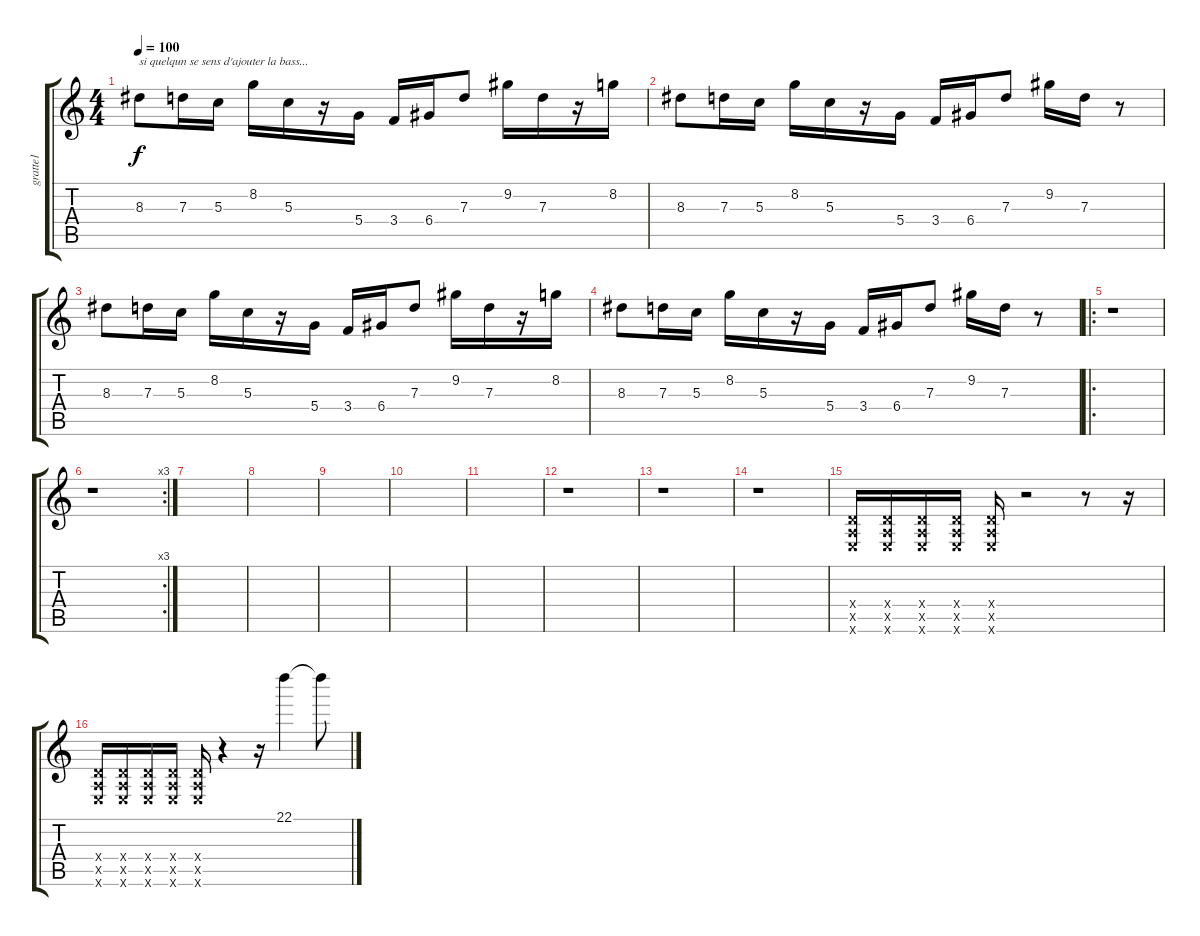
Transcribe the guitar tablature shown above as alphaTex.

\track ("gratte1" "gratte1") {instrument overdrivenguitar}
\staff {score tabs}
\tuning (E4 B3 G3 D3 A2 E2) {hide}
\ts (4 4)
\tempo 100
\clef g2
\ks c
8.3.8{txt "si quelqun se sens d'ajouter la bass..." dy f instrument overdrivenguitar} 7.3.16 5.3.16 8.2.16 5.3.16 r.16 5.4.16 3.4.16 6.4.16 7.3.8 9.2.16 7.3.16 r.16 8.2.16 |
8.3.8 7.3.16 5.3.16 8.2.16 5.3.16 r.16 5.4.16 3.4.16 6.4.16 7.3.8 9.2.16 7.3.16 r.8 |
8.3.8 7.3.16 5.3.16 8.2.16 5.3.16 r.16 5.4.16 3.4.16 6.4.16 7.3.8 9.2.16 7.3.16 r.16 8.2.16 |
8.3.8 7.3.16 5.3.16 8.2.16 5.3.16 r.16 5.4.16 3.4.16 6.4.16 7.3.8 9.2.16 7.3.16 r.8 |
\ro
r.1 |
\rc 3
r.1 |
|
|
|
|
|
r.1 |
r.1 |
r.1 |
(0.4{x} 0.5{x} 0.6{x}).16 (0.4{x} 0.5{x} 0.6{x}).16 (0.4{x} 0.5{x} 0.6{x}).16 (0.4{x} 0.5{x} 0.6{x}).16 (0.4{x} 0.5{x} 0.6{x}).16 r.2 r.8 r.16 |
(0.4{x} 0.5{x} 0.6{x}).16 (0.4{x} 0.5{x} 0.6{x}).16 (0.4{x} 0.5{x} 0.6{x}).16 (0.4{x} 0.5{x} 0.6{x}).16 (0.4{x} 0.5{x} 0.6{x}).16 r.4 r.16 22.1.4 22.1{t}.8
